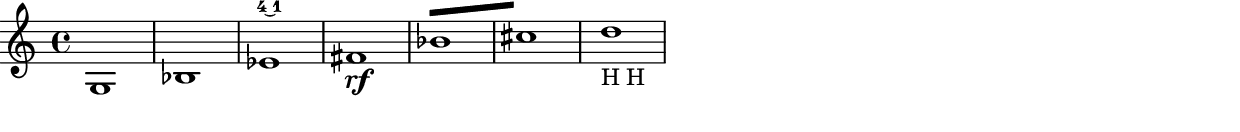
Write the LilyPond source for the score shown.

%% Generated by lilypond-book
%% Options: [exampleindent=10.16\mm,indent=0\mm,line-width=160\mm,quote]
\include "lilypond-book-preamble.ly"


% ****************************************************************
% Start cut-&-pastable-section
% ****************************************************************

#(ly:set-option 'eps-box-padding 3.000000)



\paper {
  indent = 0\mm
  line-width = 160\mm
  % offset the left padding, also add 1mm as lilypond creates cropped
  % images with a little space on the right
  line-width = #(- line-width (* mm  3.000000) (* mm 1))
  line-width = 160\mm - 2.0 * 10.16\mm
  % offset the left padding, also add 1mm as lilypond creates cropped
  % images with a little space on the right
  line-width = #(- line-width (* mm  3.000000) (* mm 1))
}

\layout {
  
}




% ****************************************************************
% ly snippet:
% ****************************************************************
\sourcefileline 1685
\relative {
  g1 bes
  ees\finger \markup \tied-lyric "4~1"
  fis_\markup { \dynamic rf }
  bes^\markup {
    \beam #8 #0.1 #0.5
  }
  cis
  d-\markup {
    \markalphabet #8
    \markletter #8
  }
}



% ****************************************************************
% end ly snippet
% ****************************************************************
